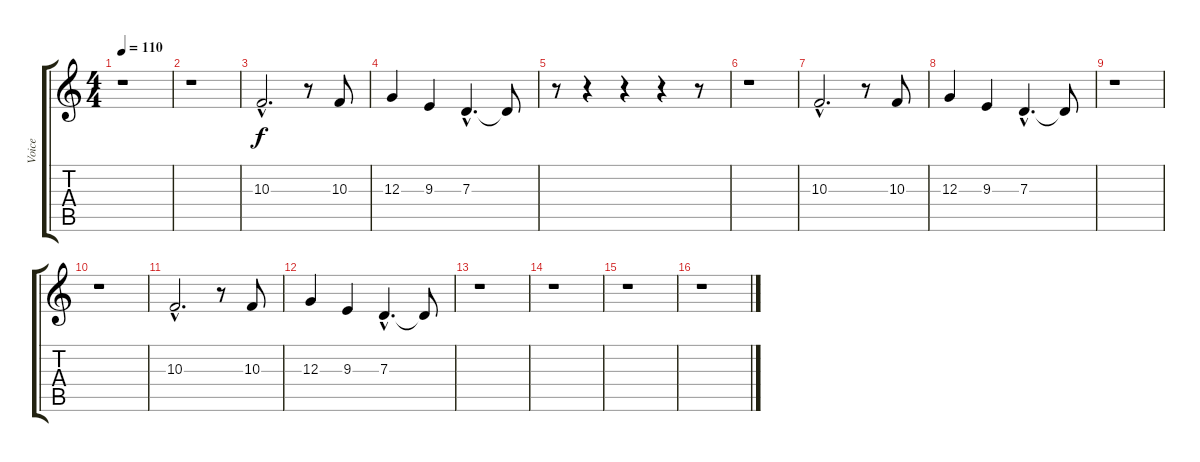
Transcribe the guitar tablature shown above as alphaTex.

\track ("Voice" "Voice") {instrument violin}
\staff {score tabs}
\tuning (E4 B3 G3 D3 A2 E2) {hide}
\ts (4 4)
\tempo 110
\clef g2
\ks c
r.1{dy f} |
r.1 |
10.3{hac}.2{d} r.8 10.3.8 |
12.3.4 9.3.4 7.3{hac}.4{d} 7.3{t}.8 |
r.8 r.4 r.4 r.4 r.8 |
r.1 |
10.3{hac}.2{d} r.8 10.3.8 |
12.3.4 9.3.4 7.3{hac}.4{d} 7.3{t}.8 |
r.1 |
r.1 |
10.3{hac}.2{d} r.8 10.3.8 |
12.3.4 9.3.4 7.3{hac}.4{d} 7.3{t}.8 |
r.1 |
r.1 |
r.1 |
r.1
